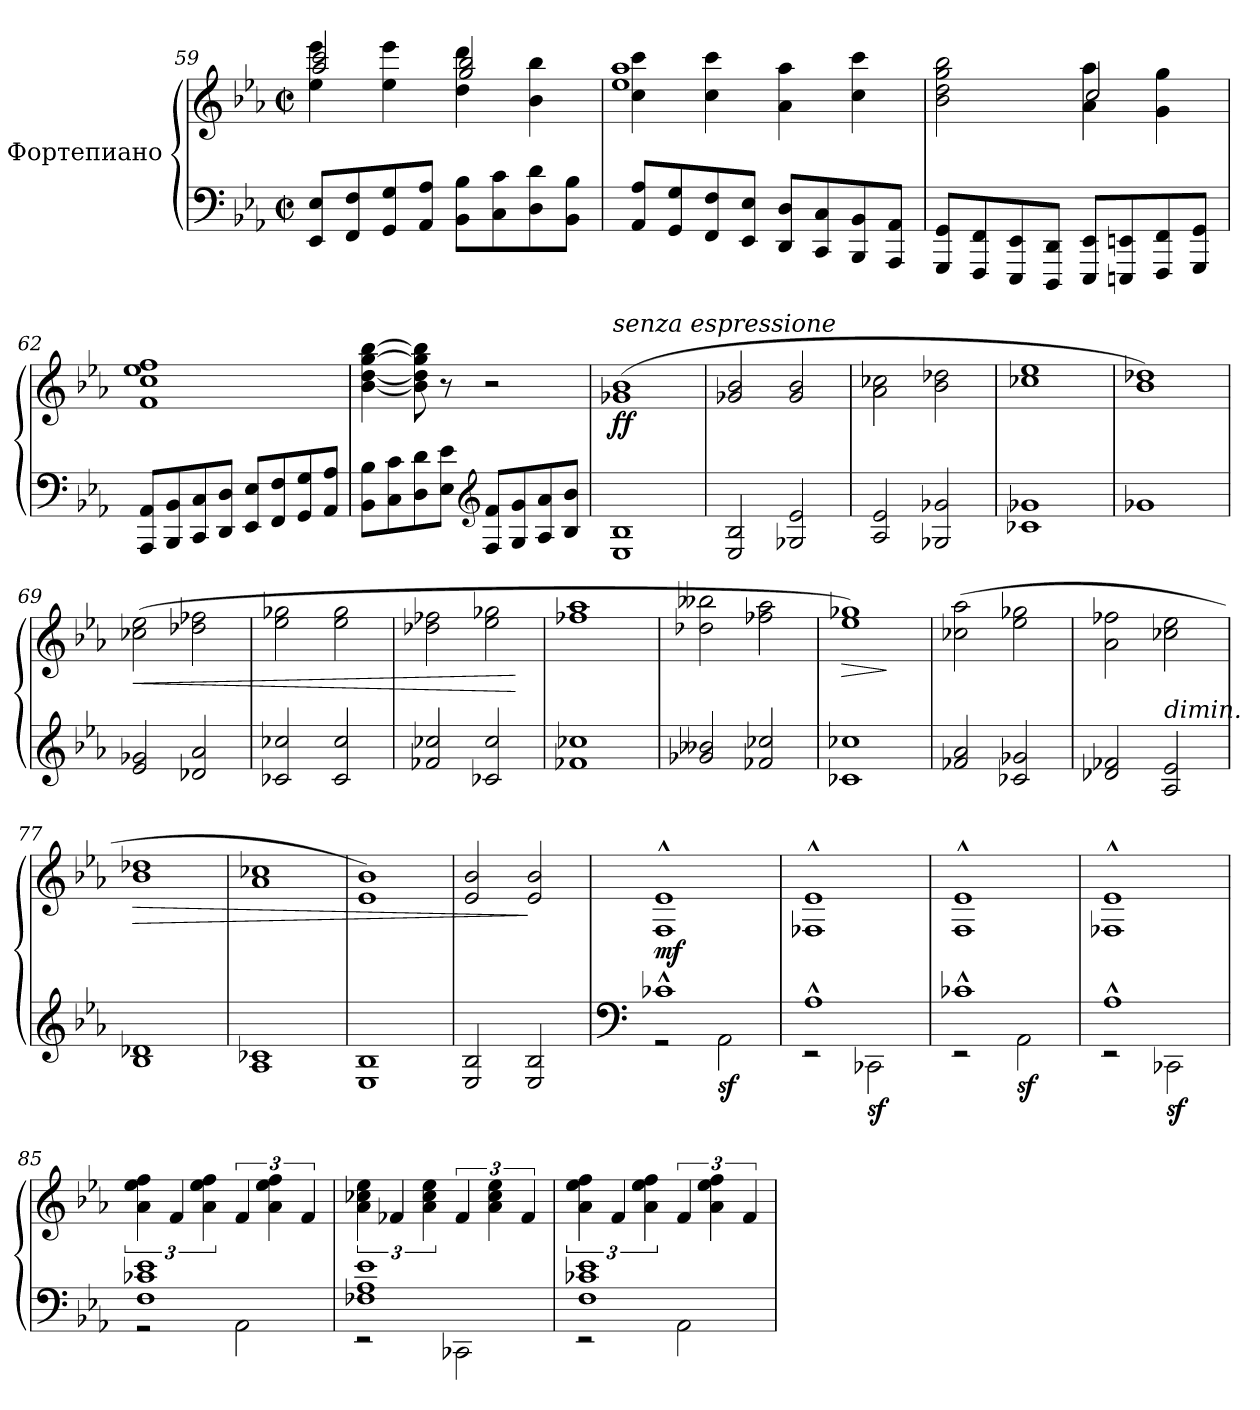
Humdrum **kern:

**kern	**kern	**dynam
*part1	*part1	*part1
*staff2	*staff1	*staff1/2
*I"Фортепиано	*	*
!!LO:LB:g=z
*clefF4	*clefG2	*
*k[b-e-a-]	*k[b-e-a-]	*
*M2/2	*M2/2	*
*met(c|)	*met(c|)	*
=59	=59	=59
*	*^	*
8EE-/ 8E-/L	4ee-\ 4eee-\	2aa-/ 2ccc/	.
8FF/ 8F/	.	.	.
8GG/ 8G/	4ee-\ 4eee-\	.	.
8AA-/ 8A-/J	.	.	.
8BB-\ 8B-\L	4dd\ 4ddd\	2gg/ 2bb-/	.
8C\ 8c\	.	.	.
8D\ 8d\	4b-\ 4bb-\	.	.
8BB-\ 8B-\J	.	.	.
=60	=60	=60	=60
8AA-/ 8A-/L	4cc\ 4ccc\	1ee- 1aa-	.
8GG/ 8G/	.	.	.
8FF/ 8F/	4cc\ 4ccc\	.	.
8EE-/ 8E-/J	.	.	.
8DD/ 8D/L	4a-\ 4aa-\	.	.
8CC/ 8C/	.	.	.
8BBB-/ 8BB-/	4cc\ 4ccc\	.	.
8AAA-/ 8AA-/J	.	.	.
=61	=61	=61	=61
8GGG/ 8GG/L	2b-\ 2dd\ 2gg\ 2bb-\	2ryy	.
8FFF/ 8FF/	.	.	.
8EEE-/ 8EE-/	.	.	.
8DDD/ 8DD/J	.	.	.
8EEE-/ 8EE-/L	4a-\ 4aa-\	2cc/	.
8EEEn/ 8EEn/	.	.	.
8FFF/ 8FF/	4g\ 4gg\	.	.
8GGG/ 8GG/J	.	.	.
*	*v	*v	*
!!LO:PB:g=z
=62	=62	=62
8AAA-/ 8AA-/L	1f 1cc 1ee- 1ff	.
8BBB-/ 8BB-/	.	.
8CC/ 8C/	.	.
8DD/ 8D/J	.	.
8EE-/ 8E-/L	.	.
8FF/ 8F/	.	.
8GG/ 8G/	.	.
8AA-/ 8A-/J	.	.
=63	=63	=63
8BB-\ 8B-\L	[4b-\ [4dd\ [4gg\ [4bb-\	.
8C\ 8c\	.	.
8D\ 8d\	8b-\] 8dd\] 8gg\] 8bb-\]	.
8E-\ 8e-\J	8r	.
*clefG2	*	*
8F/ 8f/L	2r	.
8G/ 8g/	.	.
8A-/ 8a-/	.	.
8B-/ 8b-/J	.	.
=64	=64	=64
!	!LO:TX:a:i:t=senza espressione	!
!	!	!LO:DY:b
1E- 1B-	(1g-X 1b-	ff
=65	=65	=65
2E-/ 2B-/	2g-X/ 2b-/	.
2G-X/ 2e-/	2g-/ 2b-/	.
=66	=66	=66
2A-/ 2e-/	2a-\ 2cc-X\	.
2G-X/ 2g-X/	2b-\ 2dd-X\	.
=67	=67	=67
1c-X 1g-X	1cc-X 1ee-	.
=68	=68	=68
1g-X	1b- 1dd-X)	.
!!LO:LB:g=z
=69	=69	=69
!	!	!LO:HP:b
2e-/ 2g-X/	(2cc-X\ 2ee-\	<
2d-X/ 2a-/	2dd-X\ 2ff-X\	.
=70	=70	=70
2c-X/ 2cc-X/	2ee-\ 2gg-X\	.
2c-/ 2cc-/	2ee-\ 2gg-\	.
=71	=71	=71
2f-X/ 2cc-X/	2dd-X\ 2ff-X\	.
2c-X/ 2cc-/	2ee-\ 2gg-X\	.
.	.	[
=72	=72	=72
1f-X 1cc-X	1ff-X 1aa-	.
=73	=73	=73
2g-X/ 2b--X/	2dd-X\ 2bb--X\	.
2f-X/ 2cc-X/	2ff-X\ 2aa-\	.
=74	=74	=74
!	!	!LO:HP:b
1c-X 1cc-X	1ee- 1gg-X)	>
.	.	]
=75	=75	=75
2f-X/ 2a-/	(2cc-X\ 2aa-\	.
2c-X/ 2g-X/	2ee-\ 2gg-X\	.
=76	=76	=76
2d-X/ 2f-X/	2a-\ 2ff-X\	.
!LO:TX:a:i:t=dimin.	!	!
2A-/ 2e-/	2cc-X\ 2ee-\	.
=77	=77	=77
!	!	!LO:HP:b
1B- 1d-X	1b- 1dd-X	>
=78	=78	=78
1A- 1c-X	1a- 1cc-X	.
=79	=79	=79
1E- 1B-	1e- 1b-)	.
!!LO:LB:g=z
=80	=80	=80
2E-/ 2B-/	2e-/ 2b-/	.
2E-/ 2B-/	2e-/ 2b-/	]
=81	=81	=81
*clefF4	*	*
*	*MM130	*
*^	*	*
!	!	!	!LO:DY:b
1c-X^^	2r	1F^^ 1e-^^	mf
!	!	!	!LO:DY:b=2
.	2AA-\	.	sf
=82	=82	=82	=82
1A-^^	2r	1F-X^^ 1e-^^	.
!	!	!	!LO:DY:b=2
.	2CC-X\	.	sf
=83	=83	=83	=83
1c-X^^	2r	1F^^ 1e-^^	.
!	!	!	!LO:DY:b=2
.	2AA-\	.	sf
=84	=84	=84	=84
1A-^^	2r	1F-X^^ 1e-^^	.
!	!	!	!LO:DY:b=2
.	2CC-X\	.	sf
!!LO:LB:g=z
=85	=85	=85	=85
1F 1c-X 1e-	2r	6a-\ 6ee-\ 6ff\	.
.	.	6f/	.
.	.	6a-\ 6ee-\ 6ff\	.
.	2AA-\	6f/	.
.	.	6a-\ 6ee-\ 6ff\	.
.	.	6f/	.
=86	=86	=86	=86
1F-X 1A- 1e-	2r	6a-\ 6cc-X\ 6ee-\	.
.	.	6f-X/	.
.	.	6a-\ 6cc-\ 6ee-\	.
.	2CC-X\	6f-/	.
.	.	6a-\ 6cc-\ 6ee-\	.
.	.	6f-/	.
=87	=87	=87	=87
1F 1c-X 1e-	2r	6a-\ 6ee-\ 6ff\	.
.	.	6f/	.
.	.	6a-\ 6ee-\ 6ff\	.
.	2AA-\	6f/	.
.	.	6a-\ 6ee-\ 6ff\	.
.	.	6f/	.
*v	*v	*	*
=	=	=
*-	*-	*-
